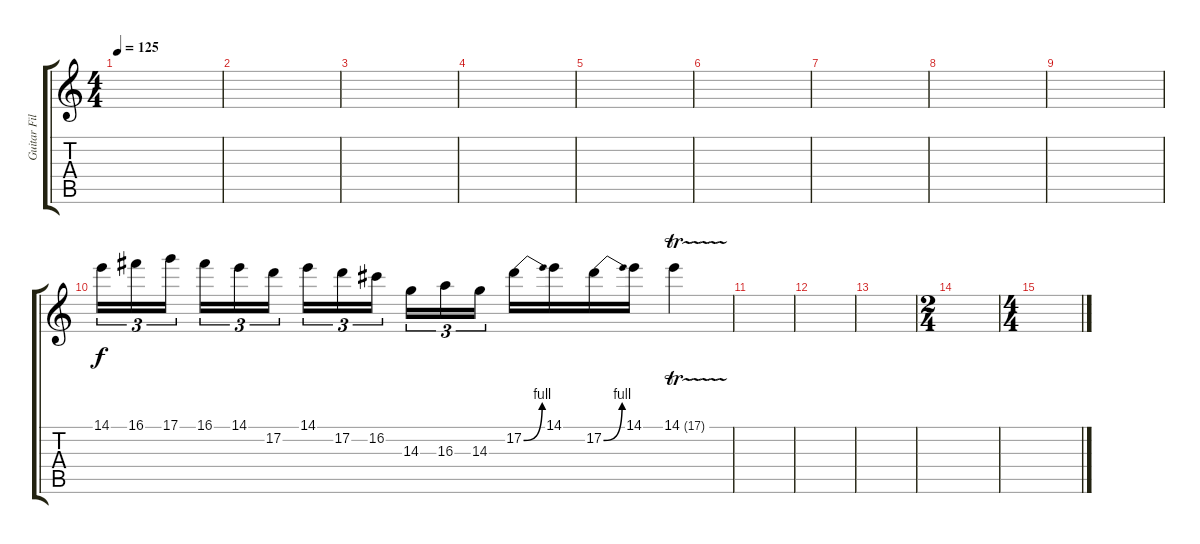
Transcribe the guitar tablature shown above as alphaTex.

\track ("Guitar Fills" "Guitar Fil") {instrument distortionguitar}
\staff {score tabs}
\tuning (D4 A3 F3 C3 G2 D2) {hide}
\ts (4 4)
\tempo 125
\clef g2
\ks c
|
|
|
|
|
|
|
|
|
14.1.16{tu (3 2)} 16.1.16{tu (3 2)} 17.1.16{tu (3 2)} 16.1.16{tu (3 2)} 14.1.16{tu (3 2)} 17.2.16{tu (3 2)} 14.1.16{tu (3 2)} 17.2.16{tu (3 2)} 16.2.16{tu (3 2)} 14.3.16{tu (3 2)} 16.3.16{tu (3 2)} 14.3.16{tu (3 2)} 17.2{be (bend 0 0 60 4)}.16 14.1.16 17.2{be (bend 0 0 60 4)}.16 14.1.16 14.1{tr (17 32)}.4 |
|
|
|
\ts (2 4)
|
\ts (4 4)
